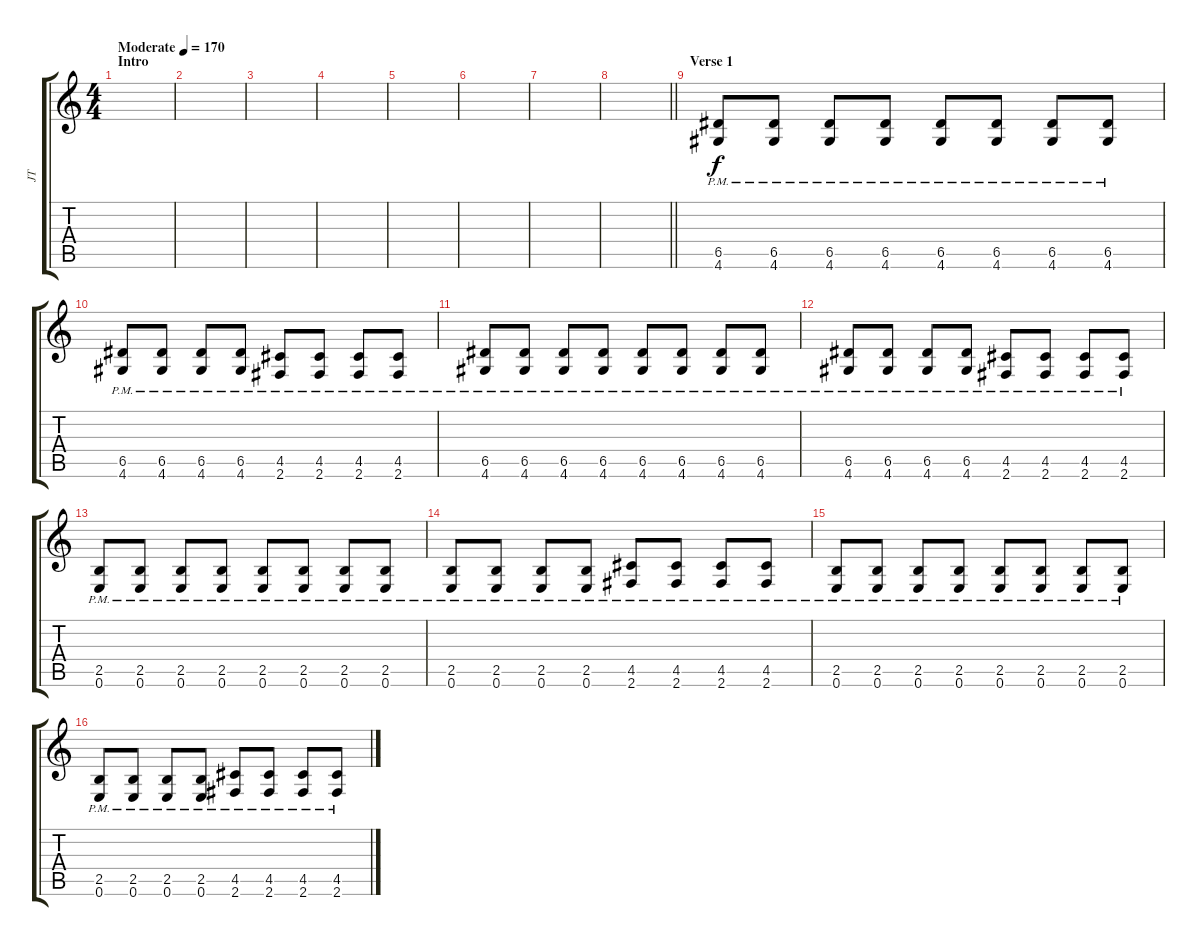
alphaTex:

\track ("JT" "JT") {instrument electricguitarmuted}
\staff {score tabs}
\tuning (E4 B3 G3 D3 A2 E2) {hide}
\ts (4 4)
\section ("" "Intro")
\tempo (170 "Moderate")
\clef g2
\ks c
|
|
|
|
|
|
|
\barLineRight lightlight
|
\section ("" "Verse 1")
(6.5{pm} 4.6{pm}).8 (6.5{pm} 4.6{pm}).8 (6.5{pm} 4.6{pm}).8 (6.5{pm} 4.6{pm}).8 (6.5{pm} 4.6{pm}).8 (6.5{pm} 4.6{pm}).8 (6.5{pm} 4.6{pm}).8 (6.5{pm} 4.6{pm}).8 |
(6.5{pm} 4.6{pm}).8 (6.5{pm} 4.6{pm}).8 (6.5{pm} 4.6{pm}).8 (6.5{pm} 4.6{pm}).8 (4.5{pm} 2.6{pm}).8 (4.5{pm} 2.6{pm}).8 (4.5{pm} 2.6{pm}).8 (4.5{pm} 2.6{pm}).8 |
(6.5{pm} 4.6{pm}).8 (6.5{pm} 4.6{pm}).8 (6.5{pm} 4.6{pm}).8 (6.5{pm} 4.6{pm}).8 (6.5{pm} 4.6{pm}).8 (6.5{pm} 4.6{pm}).8 (6.5{pm} 4.6{pm}).8 (6.5{pm} 4.6{pm}).8 |
(6.5{pm} 4.6{pm}).8 (6.5{pm} 4.6{pm}).8 (6.5{pm} 4.6{pm}).8 (6.5{pm} 4.6{pm}).8 (4.5{pm} 2.6{pm}).8 (4.5{pm} 2.6{pm}).8 (4.5{pm} 2.6{pm}).8 (4.5{pm} 2.6{pm}).8 |
(2.5{pm} 0.6{pm}).8 (2.5{pm} 0.6{pm}).8 (2.5{pm} 0.6{pm}).8 (2.5{pm} 0.6{pm}).8 (2.5{pm} 0.6{pm}).8 (2.5{pm} 0.6{pm}).8 (2.5{pm} 0.6{pm}).8 (2.5{pm} 0.6{pm}).8 |
(2.5{pm} 0.6{pm}).8 (2.5{pm} 0.6{pm}).8 (2.5{pm} 0.6{pm}).8 (2.5{pm} 0.6{pm}).8 (4.5{pm} 2.6{pm}).8 (4.5{pm} 2.6{pm}).8 (4.5{pm} 2.6{pm}).8 (4.5{pm} 2.6{pm}).8 |
(2.5{pm} 0.6{pm}).8 (2.5{pm} 0.6{pm}).8 (2.5{pm} 0.6{pm}).8 (2.5{pm} 0.6{pm}).8 (2.5{pm} 0.6{pm}).8 (2.5{pm} 0.6{pm}).8 (2.5{pm} 0.6{pm}).8 (2.5{pm} 0.6{pm}).8 |
(2.5{pm} 0.6{pm}).8 (2.5{pm} 0.6{pm}).8 (2.5{pm} 0.6{pm}).8 (2.5{pm} 0.6{pm}).8 (4.5{pm} 2.6{pm}).8 (4.5{pm} 2.6{pm}).8 (4.5{pm} 2.6{pm}).8 (4.5{pm} 2.6{pm}).8
